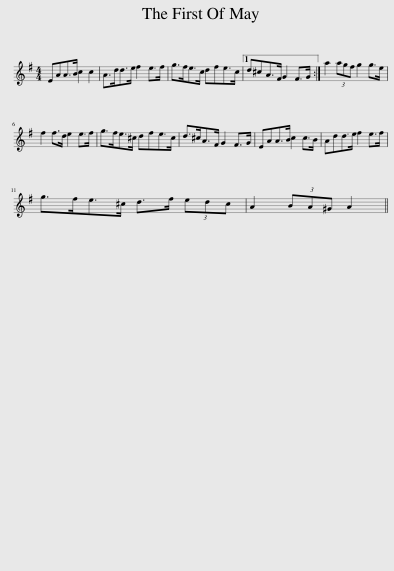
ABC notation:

X:1
L:1/8
M:4/4
I:linebreak $
K:G
V:1 treble
V:1
 EAA>B c2 c2 | A>dd>e f2 e>f | g>fe>c dfe>c |1 d^cA>F G2 F>G :| a2 (3agf g2 g>e |$ %5
 f2 f>d e2 e>f | g>fe>^c dfe>c | d>^cA>F G2 F>G | EAA>B c2 c>B | Add>e f2 e>f |$ %10
 g>fe>^c d>f (3edc | A2 (3BA^G A2 || %12
